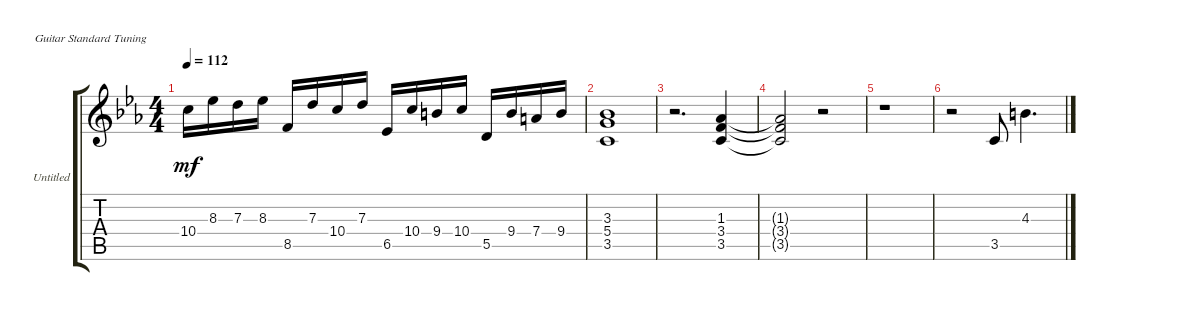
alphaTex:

\bracketExtendMode groupsimilarinstruments
\firstSystemTrackNameOrientation horizontal
\otherSystemsTrackNameOrientation horizontal
\track ("Untitled" "Untitled") {instrument distortionguitar}
\staff {score tabs}
\tuning (E4 B3 G3 D3 A2 E2)
\ts (4 4)
\tempo 112
\clef g2
\ks cminor
10.4.16{dy mf} 8.3.16 7.3.16 8.3.16 8.5.16 7.3.16 10.4.16 7.3.16 6.5.16 10.4.16 9.4.16 10.4.16 5.5.16 9.4.16 7.4.16 9.4.16 |
(3.3 5.4 3.5).1 |
r.2{d} (1.3 3.4 3.5).4 |
(1.3{t} 3.4{t} 3.5{t}).2 r.2 |
r.1 |
r.2 3.5.8 4.3.4{d}
